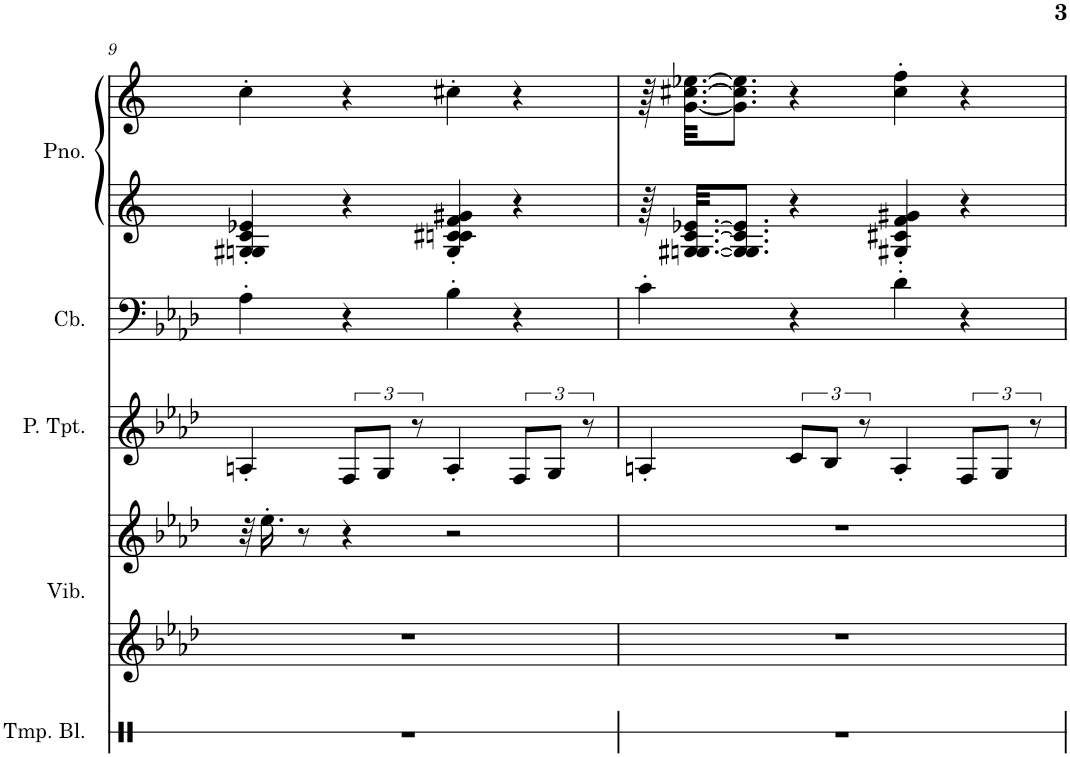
**kern	**kern	**kern	**kern	**kern	**kern	**kern
*part5	*part4	*part4	*part3	*part2	*part1	*part1
*staff7	*staff6	*staff5	*staff4	*staff3	*staff2	*staff1
*I"Temple Blocks	*I"Vibraphone	*	*I"Piccolo Trumpet	*I"Contrabass	*I"Piano, untitled	*
*I'Tmp. Bl.	*I'Vib.	*	*I'P. Tpt.	*I'Cb.	*I'Pno.	*
!!LO:PB:g=z
*clefX	*clefG2	*clefG2	*clefG2	*clefF4	*clefF4	*clefG2
*	*	*	*Trd-6c-10	*Trd7c12	*	*
*k[]	*k[b-e-a-d-]	*k[b-e-a-d-]	*k[b-e-a-d-]	*k[b-e-a-d-]	*k[b-e-a-d-]	*k[b-e-a-d-]
*M4/4	*M4/4	*M4/4	*M4/4	*M4/4	*M4/4	*M4/4
=9	=9	=9	=9	=9	=9	=9
1r	1r	32r	4An'/	4A-'\	4Gn/' 4G#X/' 4c/' 4e-X/'	4cc'\
.	.	16.ee-'\	.	.	.	.
.	.	8r	.	.	.	.
.	.	4r	12F/L	4r	4r	4r
.	.	.	12G/J	.	.	.
.	.	.	12r	.	.	.
.	.	2r	4A'/	4B-'\	4G#/' 4cn/' 4c#X/' 4f/' 4g#X/'	4cc#X'\
.	.	.	12F/L	4r	4r	4r
.	.	.	12G/J	.	.	.
.	.	.	12r	.	.	.
=10	=10	=10	=10	=10	=10	=10
1r	1r	1r	4An'/	4c'\	64r	64r
.	.	.	.	.	[32.Gn/ [32.G#X/ [32.c/ [32.e-X/KKL	[32.g\ [32.cc#X\ [32.ee-X\KKL
.	.	.	.	.	8.G/] 8.G#/] 8.c/] 8.e-/]J	8.g\] 8.cc#\] 8.ee-\]J
.	.	.	12c/L	4r	4r	4r
.	.	.	12B-/J	.	.	.
.	.	.	12r	.	.	.
.	.	.	4A'/	4d-'\	4G#X/' 4c#X/' 4f/' 4g#X/'	4cc#\' 4ff\'
.	.	.	12F/L	4r	4r	4r
.	.	.	12G/J	.	.	.
.	.	.	12r	.	.	.
=	=	=	=	=	=	=
*-	*-	*-	*-	*-	*-	*-
